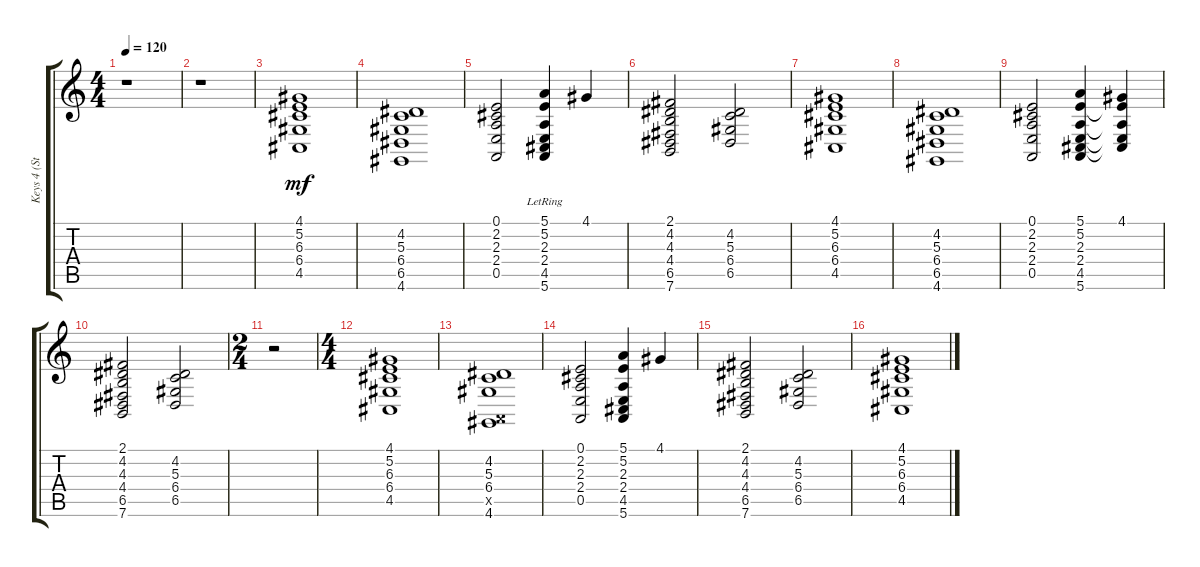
\track ("Keys 4 (Str. Ens.)" "Keys 4 (St") {instrument synthstrings1}
\staff {score tabs}
\tuning (E4 B3 G3 D3 A2 E2) {hide}
\ts (4 4)
\tempo 120
\clef g2
\ks c
r.1{dy ff} |
r.1 |
(4.1 5.2 6.3 6.4 4.5).1{dy mf volume 16} |
(4.2 5.3 6.4 6.5 4.6).1 |
(0.1 2.2 2.3 2.4 0.5).2 (5.1{lr} 5.2{lr} 2.3{lr} 2.4{lr} 4.5{lr} 5.6{lr}).4 4.1.4 |
(2.1 4.2 4.3 4.4 6.5 7.6).2 (4.2 5.3 6.4 6.5).2 |
(4.1 5.2 6.3 6.4 4.5).1 |
(4.2 5.3 6.4 6.5 4.6).1 |
(0.1 2.2 2.3 2.4 0.5).2 (5.1 5.2 2.3 2.4 4.5 5.6).4 (4.1 5.2{t} 2.3{t} 2.4{t} 4.5{t}).4 |
(2.1 4.2 4.3 4.4 6.5 7.6).2 (4.2 5.3 6.4 6.5).2 |
\ts (2 4)
r.2 |
\ts (4 4)
(4.1 5.2 6.3 6.4 4.5).1{volume 12} |
(4.2 5.3 6.4 0.5{x} 4.6).1 |
(0.1 2.2 2.3 2.4 0.5).2 (5.1 5.2 2.3 2.4 4.5 5.6).4 4.1.4 |
(2.1 4.2 4.3 4.4 6.5 7.6).2 (4.2 5.3 6.4 6.5).2 |
(4.1 5.2 6.3 6.4 4.5).1
